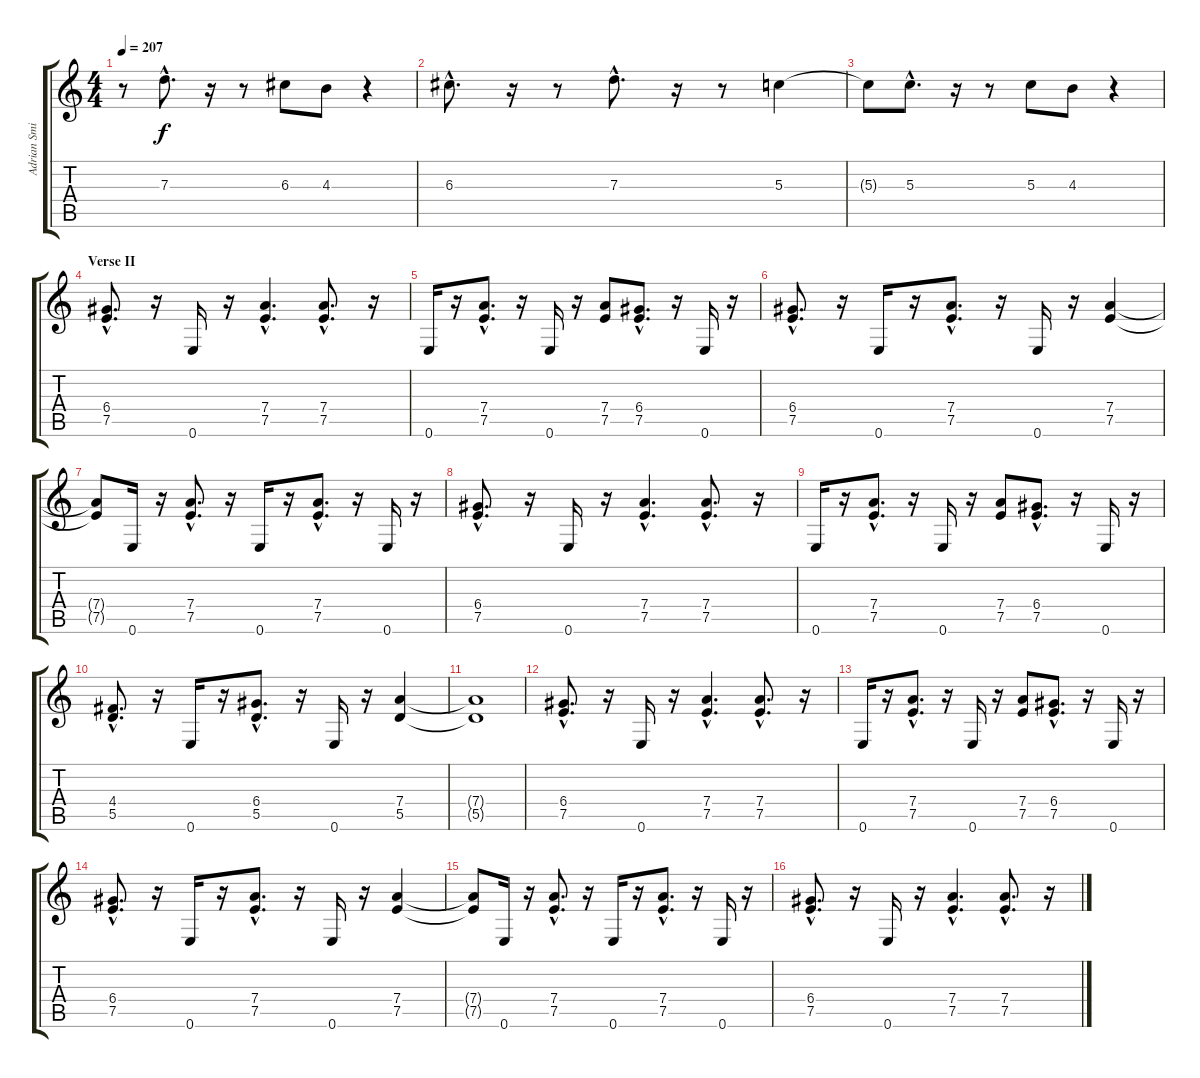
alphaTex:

\track ("Adrian Smith" "Adrian Smi") {instrument distortionguitar}
\staff {score tabs}
\tuning (E4 B3 G3 D3 A2 E2) {hide}
\ts (4 4)
\tempo 207
\clef g2
\ks c
r.8{dy f} 7.3{hac}.8{d} r.16 r.8 6.3.8 4.3.8 r.4 |
6.3{hac}.8{d} r.16 r.8 7.3{hac}.8{d} r.16 r.8 5.3.4 |
5.3{t}.8 5.3{hac}.8{d} r.16 r.8 5.3.8 4.3.8 r.4 |
\section ("" "Verse II")
(6.4{hac} 7.5{hac}).8{d} r.16 0.6.16 r.16 (7.4{hac} 7.5{hac}).4{d} (7.4{hac} 7.5{hac}).8{d} r.16 |
0.6.16 r.16 (7.4{hac} 7.5{hac}).8{d} r.16 0.6.16 r.16 (7.4 7.5).8 (6.4{hac} 7.5{hac}).8{d} r.16 0.6.16 r.16 |
(6.4{hac} 7.5{hac}).8{d} r.16 0.6.16 r.16 (7.4{hac} 7.5{hac}).8{d} r.16 0.6.16 r.16 (7.4 7.5).4 |
(7.4{t} 7.5{t}).8 0.6.16 r.16 (7.4{hac} 7.5{hac}).8{d} r.16 0.6.16 r.16 (7.4{hac} 7.5{hac}).8{d} r.16 0.6.16 r.16 |
(6.4{hac} 7.5{hac}).8{d} r.16 0.6.16 r.16 (7.4{hac} 7.5{hac}).4{d} (7.4{hac} 7.5{hac}).8{d} r.16 |
0.6.16 r.16 (7.4{hac} 7.5{hac}).8{d} r.16 0.6.16 r.16 (7.4 7.5).8 (6.4{hac} 7.5{hac}).8{d} r.16 0.6.16 r.16 |
(4.4{hac} 5.5{hac}).8{d} r.16 0.6.16 r.16 (6.4{hac} 5.5{hac}).8{d} r.16 0.6.16 r.16 (7.4 5.5).4 |
(7.4{t} 5.5{t}).1 |
(6.4{hac} 7.5{hac}).8{d} r.16 0.6.16 r.16 (7.4{hac} 7.5{hac}).4{d} (7.4{hac} 7.5{hac}).8{d} r.16 |
0.6.16 r.16 (7.4{hac} 7.5{hac}).8{d} r.16 0.6.16 r.16 (7.4 7.5).8 (6.4{hac} 7.5{hac}).8{d} r.16 0.6.16 r.16 |
(6.4{hac} 7.5{hac}).8{d} r.16 0.6.16 r.16 (7.4{hac} 7.5{hac}).8{d} r.16 0.6.16 r.16 (7.4 7.5).4 |
(7.4{t} 7.5{t}).8 0.6.16 r.16 (7.4{hac} 7.5{hac}).8{d} r.16 0.6.16 r.16 (7.4{hac} 7.5{hac}).8{d} r.16 0.6.16 r.16 |
(6.4{hac} 7.5{hac}).8{d} r.16 0.6.16 r.16 (7.4{hac} 7.5{hac}).4{d} (7.4{hac} 7.5{hac}).8{d} r.16
